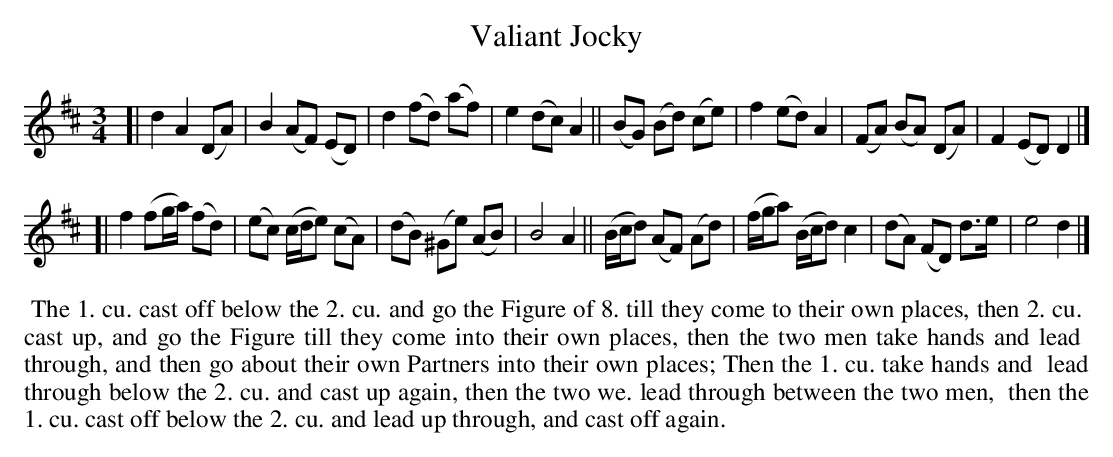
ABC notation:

X:1
T: Valiant Jocky
M: 3/4
L: 1/8
K: D
[|\
d2 A2 (DA) | B2 (AF) (ED) | d2 (fd) (af) | e2(dc) A2 ||\
(BG) (Bd) (ce) |f2 (ed) A2 | (FA) (BA) (DA) | F2 (ED) D2 |]
[|\
f2 (fg/a/) (fd) | (ec) (c/d/e) (cA) | (dB) (^Ge) (AB) | B4 A2 ||\
(B/c/d) (AF) (Ad) | (f/g/a) (B/c/d) c2 | (dA) (FD) d>e | e4 d2 |]
